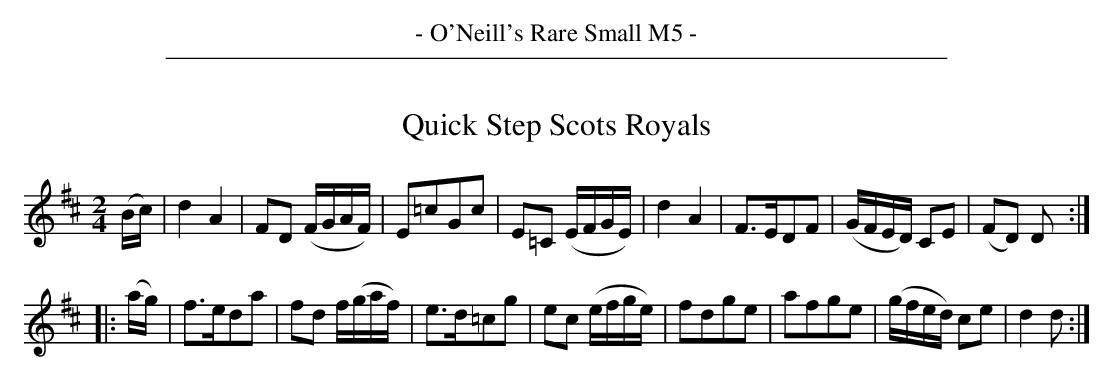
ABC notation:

X:1
T: Quick Step Scots Royals
M: 2/4
L: 1/16
K: D
(Bc) |\
d4 A4 | F2D2 (FGAF) | E2=c2G2c2 | E2=C2 (EFGE) |\
d4 A4 | F3ED2F2 | (GFED) C2E2 | (F2D2) D2 ::
(ag) |\
f3ed2a2 | f2d2 f(gaf) | e3d=c2g2 | e2c2 (efge) |\
f2d2g2e2 | a2f2g2e2 | (gfed) c2e2 | d4 d2 :|
